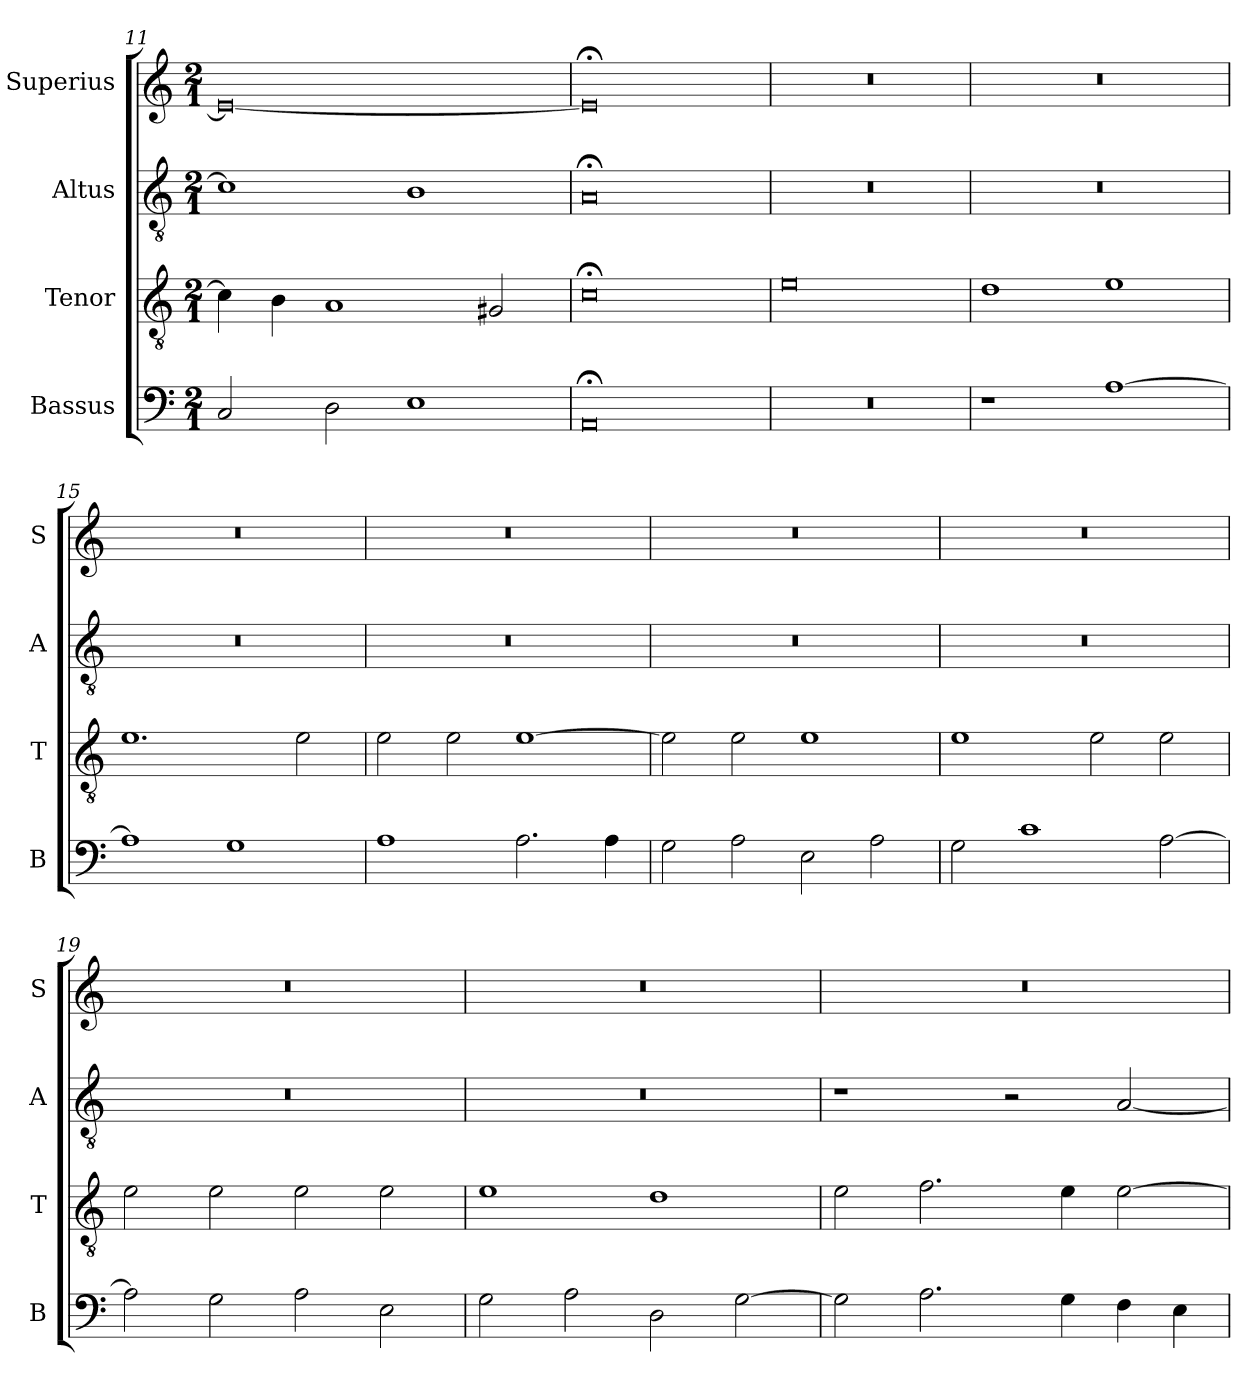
**kern	**kern	**kern	**kern
*part4	*part3	*part2	*part1
*staff4	*staff3	*staff2	*staff1
*I"Bassus	*I"Tenor	*I"Altus	*I"Superius
*I'B	*I'T	*I'A	*I'S
*clefF4	*clefGv2	*clefGv2	*clefG2
*k[]	*k[]	*k[]	*k[]
*C:	*C:	*C:	*C:
*M2/1	*M2/1	*M2/1	*M2/1
=11	=11	=11	=11
2C	4c]	1c]	0e_
.	4B	.	.
2D	1A	.	.
1E	.	1B	.
.	2G#X	.	.
=12	=12	=12	=12
0AA;<	0c;<	0A;<	0e;<]
=13	=13	=13	=13
0r	0e	0r	0r
=14	=14	=14	=14
1r	1d	0r	0r
[1A	1e	.	.
=15	=15	=15	=15
1A]	1.e	0r	0r
1G	.	.	.
.	2e	.	.
=16	=16	=16	=16
1A	2e	0r	0r
.	2e	.	.
2.A	[1e	.	.
4A	.	.	.
=17	=17	=17	=17
2G	2e]	0r	0r
2A	2e	.	.
2E	1e	.	.
2A	.	.	.
=18	=18	=18	=18
2G	1e	0r	0r
1c	.	.	.
.	2e	.	.
[2A	2e	.	.
=19	=19	=19	=19
2A]	2e	0r	0r
2G	2e	.	.
2A	2e	.	.
2E	2e	.	.
=20	=20	=20	=20
2G	1e	0r	0r
2A	.	.	.
2D	1d	.	.
[2G	.	.	.
=21	=21	=21	=21
2G]	2e	1r	0r
2.A	2.f	.	.
.	.	2r	.
4G	4e	.	.
4F	[2e	[2A	.
4E	.	.	.
=	=	=	=
*-	*-	*-	*-
